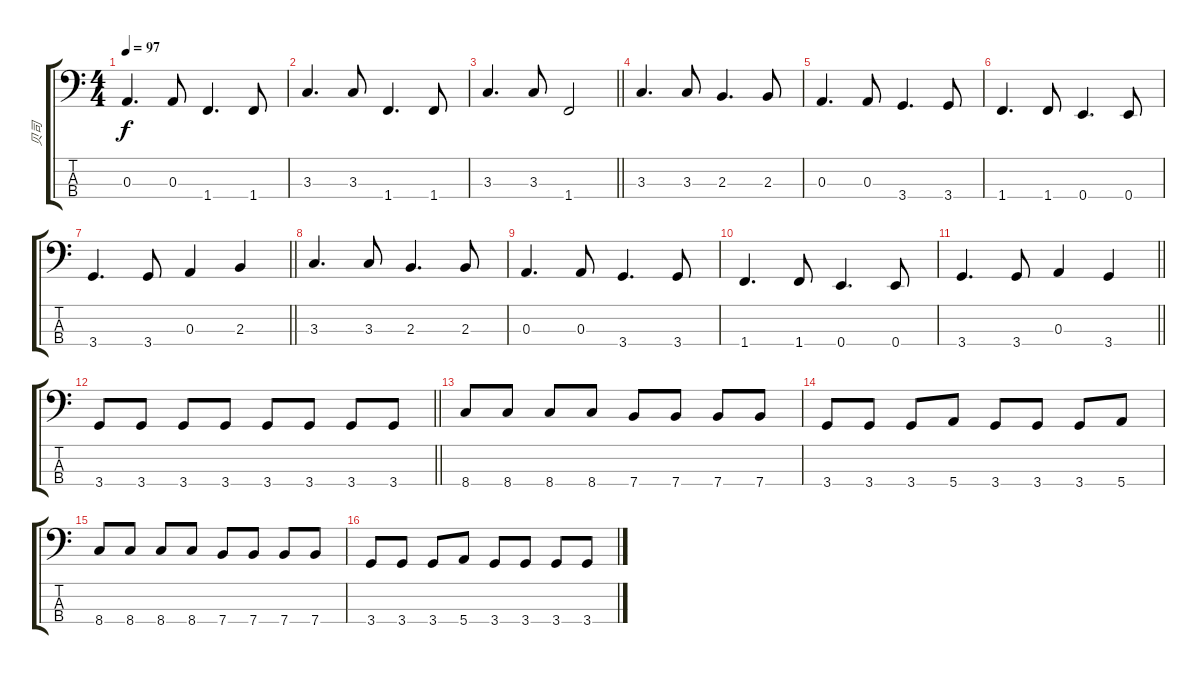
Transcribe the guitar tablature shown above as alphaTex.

\track ("贝司" "贝司") {instrument electricbassfinger}
\staff {score tabs}
\tuning (G2 D2 A1 E1) {hide}
\ts (4 4)
\tempo 97
\clef f4
\ks c
0.3.4{d dy f} 0.3.8 1.4.4{d} 1.4.8 |
3.3.4{d} 3.3.8 1.4.4{d} 1.4.8 |
\barLineRight lightlight
3.3.4{d} 3.3.8 1.4.2 |
3.3.4{d} 3.3.8 2.3.4{d} 2.3.8 |
0.3.4{d} 0.3.8 3.4.4{d} 3.4.8 |
1.4.4{d} 1.4.8 0.4.4{d} 0.4.8 |
\barLineRight lightlight
3.4.4{d} 3.4.8 0.3.4 2.3.4 |
3.3.4{d} 3.3.8 2.3.4{d} 2.3.8 |
0.3.4{d} 0.3.8 3.4.4{d} 3.4.8 |
1.4.4{d} 1.4.8 0.4.4{d} 0.4.8 |
\barLineRight lightlight
3.4.4{d} 3.4.8 0.3.4 3.4.4 |
\barLineRight lightlight
3.4.8 3.4.8 3.4.8 3.4.8 3.4.8 3.4.8 3.4.8 3.4.8 |
\section ("" "")
8.4.8 8.4.8 8.4.8 8.4.8 7.4.8 7.4.8 7.4.8 7.4.8 |
3.4.8 3.4.8 3.4.8 5.4.8 3.4.8 3.4.8 3.4.8 5.4.8 |
8.4.8 8.4.8 8.4.8 8.4.8 7.4.8 7.4.8 7.4.8 7.4.8 |
3.4.8 3.4.8 3.4.8 5.4.8 3.4.8 3.4.8 3.4.8 3.4.8
